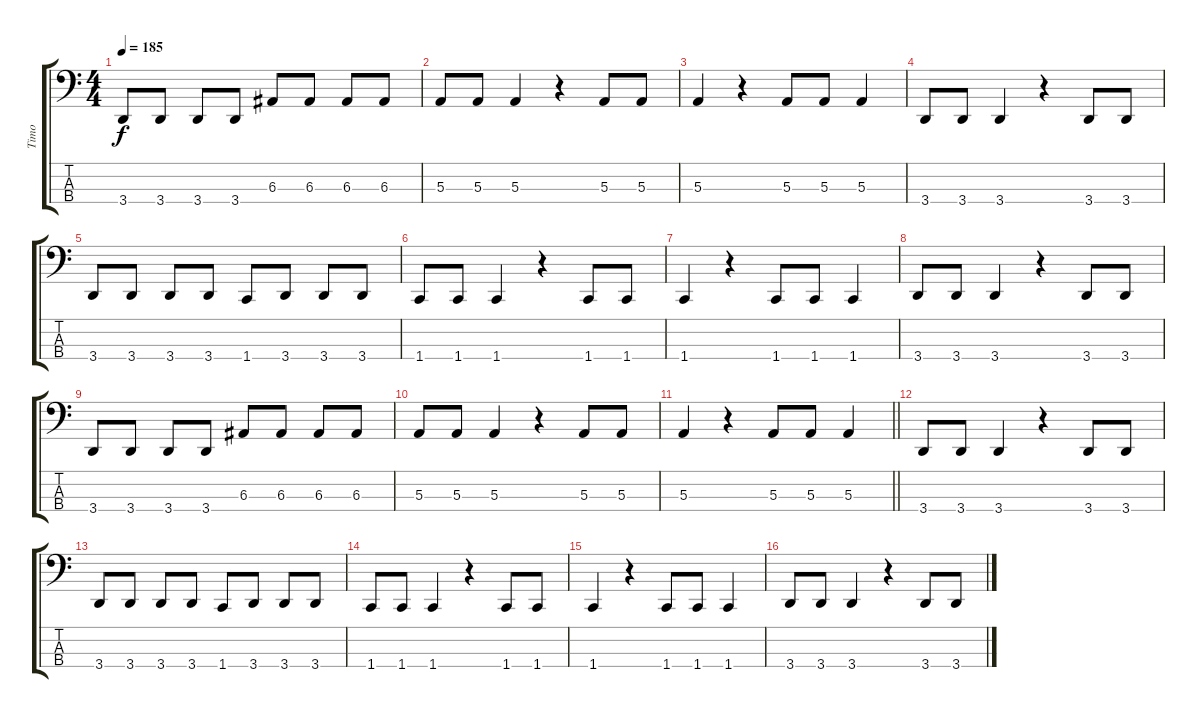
\track ("Timo" "Timo") {instrument electricbassfinger}
\staff {score tabs}
\tuning (D2 A1 E1 B0) {hide}
\ts (4 4)
\tempo 185
\clef f4
\ks c
3.4.8{dy f} 3.4.8 3.4.8 3.4.8 6.3.8 6.3.8 6.3.8 6.3.8 |
5.3.8 5.3.8 5.3.4 r.4 5.3.8 5.3.8 |
5.3.4 r.4 5.3.8 5.3.8 5.3.4 |
3.4.8 3.4.8 3.4.4 r.4 3.4.8 3.4.8 |
3.4.8 3.4.8 3.4.8 3.4.8 1.4.8 3.4.8 3.4.8 3.4.8 |
1.4.8 1.4.8 1.4.4 r.4 1.4.8 1.4.8 |
1.4.4 r.4 1.4.8 1.4.8 1.4.4 |
3.4.8 3.4.8 3.4.4 r.4 3.4.8 3.4.8 |
3.4.8 3.4.8 3.4.8 3.4.8 6.3.8 6.3.8 6.3.8 6.3.8 |
5.3.8 5.3.8 5.3.4 r.4 5.3.8 5.3.8 |
\barLineRight lightlight
5.3.4 r.4 5.3.8 5.3.8 5.3.4 |
3.4.8 3.4.8 3.4.4 r.4 3.4.8 3.4.8 |
3.4.8 3.4.8 3.4.8 3.4.8 1.4.8 3.4.8 3.4.8 3.4.8 |
1.4.8 1.4.8 1.4.4 r.4 1.4.8 1.4.8 |
1.4.4 r.4 1.4.8 1.4.8 1.4.4 |
3.4.8 3.4.8 3.4.4 r.4 3.4.8 3.4.8
